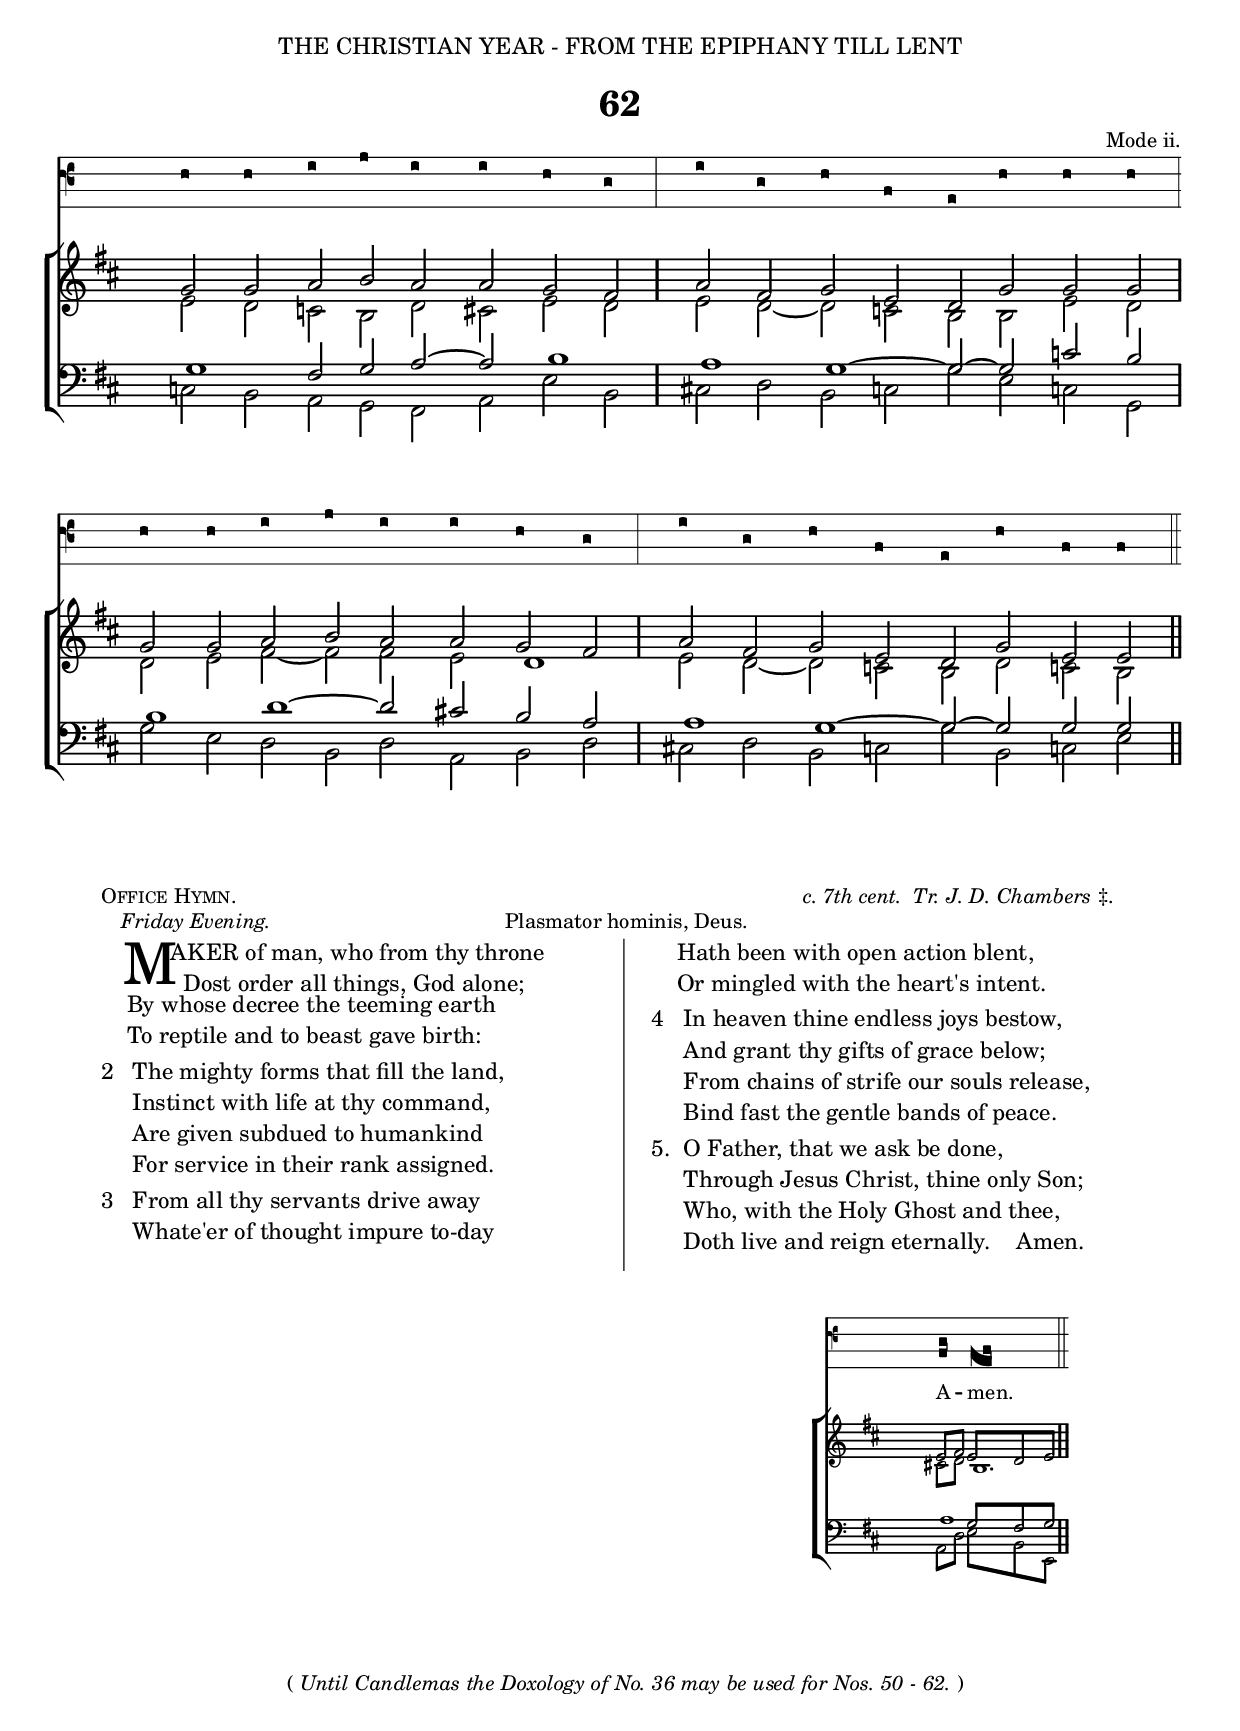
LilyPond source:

%%% 118b.png
%%% Hymn 62  "Maker of man, who from thy throne"
%%% Version 2


\version "2.10"

\include "gregorian-init.ly"

\header {
   dedication = \markup { \center-align {  "THE CHRISTIAN YEAR - FROM THE EPIPHANY TILL LENT" \hspace #0.1 } }	
   title = "62"
   arranger = \markup { \raise #0.5 \small { "Mode ii." } }
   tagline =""
}





%%%%%%%%%%     Macro Definitions     %%%%%%%%%%


global = {
   \key d \major
   \time 16/8
   \autoBeamOff
   \set Staff.midiInstrument = "church organ"
}


% *** ln macro: settings for stemless long note which is 2x duration of regular white note    

ln = { \once \override NoteHead #'duration-log = #0 
       \once \override Stem #'stencil = ##f
       \once \override NoteColumn #'force-hshift = #'0.4 }



%%%%%%%%%%     Music     %%%%%%%%%%


plainsong = \relative c { 
   \clef "vaticana-fa2"
   \set fontSize = #3
   
   fis8 fis g a g g fis e \bar "|" g e fis d cis fis fis fis \bar "|" \break
   fis fis g a g g fis e \bar "|" g e fis d cis fis d d \bar "||" \break } 

soprano = \relative c' {

   g'8 g a b a a g fis \bar "|"a fis g e d g g g \bar "|" \break
   g g a b a a g fis \bar "|"a fis g e d g e e \bar "||" \break }

alto = \relative c' {
	
   e8 d c b d cis e d \bar "|" e d~ d c b b e d \bar "|"
   d e \once \override Slur #'extra-offset = #'( 0.0 . -0.2 ) fis~ fis fis e \ln d4 \bar "|" e8 d~ d c b d c! b \bar "||" \break }

tenor = \relative c { 
	\clef bass

   \ln g'4 fis8 g a~ a \ln b4 \bar "|" \ln a4 \ln g4~ g8~ g c b \bar "|"
   \ln b4 \ln d4~ d8 cis! b a \bar "|" \ln a4 \ln g4~ g8~ g g g \bar "||" \break }

bass = \relative c { 
	\clef bass
	
   c8 b a g fis a e' b \bar "|" cis d b c g' e c! g \bar "|"
   g' e d b d a b d \bar "|" cis! d b c g' b, c! e \bar "||" \break }



%%%%%%%%%%     Score block     %%%%%%%%%%


#(ly:set-option 'point-and-click #f)


\book {


\paper {
   #(set-paper-size "a4")
   print-page-number = ##f
   ragged-bottom=##f
   ragged-last-bottom=##f
}


\score { <<
   \new VaticanaStaff { \plainsong }
   \new ChoirStaff <<
      \new Staff = "upper" <<
         \context Voice = sopranos { \voiceOne \global \soprano }
         \context Voice = altos    { \voiceTwo \global \alto } >> 
      \new Staff = "lower" <<
         \context Voice = tenors   { \voiceOne \global \tenor }
         \context Voice = bass     { \voiceTwo \global \bass } >>
   >>  
>>


\layout {

   ragged-right = ##f
   % *** makes sure last system spreads right across the page
   ragged-last = ##f

\context { \Score 
   \remove "Bar_number_engraver"
   % *** uncomment this to remove system start bar 
   % \override SystemStartBar #'stencil = ##f 
   \remove "Mark_engraver"
}

 \context { \VaticanaStaff
   % *** Increases distance between lines of staff  
   \override StaffSymbol #'staff-space = #1.6            
   % *** Changes staff to black instead of default red
   \revert StaffSymbol #'color
   % *** Makes clef bigger       
   \override Clef #'font-size = #3
   % *** Would make ledger lines black, if there were any
   \revert LedgerLineSpanner #'color
   % *** Makes terminal barline visible 
   \override BarLine #'transparent = ##f 
   \remove Custos_engraver
   \override KeySignature #'transparent = ##t
   \override Accidental  #'transparent = ##t
   % *** needed for certain tweaks   
   \consists "Mark_engraver"
}

\context { \Staff 
   \consists "Mark_engraver" 
   \override TimeSignature #'transparent = ##t
   % *** Needed to produce beamed minims - which are quavers in disguise
   \override NoteHead #'duration-log = #1 
   \override Stem #'flag-style = #'no-flag 
}

} % end layout 
 
} % end score 



%%%%%%%%%%     Lyrics     %%%%%%%%%%


\markup {
   % change number as necessary to centre lyrics block
   \hspace #34   


\column { 

% whole lyrics block is formatted into a single column

% heading section
   \line { \lower #0.5 \small { \hspace #-30 \smallCaps "Office Hymn." \hspace #54 \italic "c. 7th cent.  Tr. J. D. Chambers" \normal-text "‡." } } 
   \line { \small { \hspace #-28 \italic "Friday Evening." \hspace #22 "Plasmator hominis, Deus." } }
   % *** inserts vertical space between lines
   % \hspace #0.1
   
% lyrics section 1: double column of verses
% Create a line made up of two columns of verse separated by a vertical line
   \line {
         % first column of verse  
            % return to LH margin
            \hspace #-30
         \column {  
                 \line { \hspace #2.2 
                         % *** Drop Cap goes here
                         \column { \lower #2.4 \fontsize #8 "M" }
                         % *** adjust if rest of line is too far from Drop Cap - left is negative
                         \hspace #-1.3    
		         \column { \raise #0.0 "AKER of man, who from thy throne"
                                               "  Dost order all things, God alone;" } }          


                 \line { \hspace #2.5  %%adjust hspace until this line left edge is flush with Drop Cap
                         \lower  #1.56  %%adjust this until the line spacing looks right
		         \column { "By whose decree the teeming earth"
                                   "To reptile and to beast gave birth:" } }


                 \hspace #1 
           	 \line { "2  " \column { "The mighty forms that fill the land,"
                                         "Instinct with life at thy command,"
                                         "Are given subdued to humankind"
                                         "For service in their rank assigned." } }

                 \hspace #1 
           	 \line { "3  " \column { "From all thy servants drive away"
                                         "Whate'er of thought impure to-day" } }                 

                 } % end first column of verse



         % create some space between first column of verse and the vertical line
         \hspace #7


         % vertical line	
         \column { \filled-box #'(0.0 . 0.1) #'(-30 . 2) #0 }


         % second column of verse
         \column { \line { \hspace #2 "   " \column { "Hath been with open action blent,"
                                                      "Or mingled with the heart's intent." } }


                   \hspace #1 
           	   \line { \hspace #2 "4  " \column { "In heaven thine endless joys bestow,"
                                                      "And grant thy gifts of grace below;"
                                                      "From chains of strife our souls release,"
                                                      "Bind fast the gentle bands of peace." } }

		   \hspace #1 
         	   \line { \hspace #2 "5. " \column { "O Father, that we ask be done,"
                                                      "Through Jesus Christ, thine only Son;"
                                                      "Who, with the Holy Ghost and thee,"
                                                      "Doth live and reign eternally.    Amen." } }
 
                 } % end second column of verse

   } % end master line

} % end column that is entire lyrics block

} % end markup



%%%%%%%%%%     Midi Block     %%%%%%%%%%

%%% A separate score block to generate the midi minus the plainsong voice
%%% Since minims are quavers in disguise, tempo has to be set accordingly, tempo set to 2=80

\score {	
   \new ChoirStaff <<
      \new Staff = "upper" <<
         \context Voice = sopranos {\voiceOne \global \soprano }
         \context Voice = altos {\voiceTwo \global \alto }
                           >> 
      \new Staff = "lower" <<
         \context Voice = tenors {\voiceOne \global \tenor }
         \context Voice = bass {\voiceTwo \global \bass }
	                   >> 
		   >>  
\midi { \context { \Score tempoWholesPerMinute = #(ly:make-moment 80 8) } } 

} % end midi score



%%%%%%%%%%     Amen Block     %%%%%%%%%%

	
\score { <<

\new VaticanaStaff <<
   \new VaticanaVoice = "plainsongamen" { 
      \set Score.timing = ##f
      \set fontSize = #3
      % *** makes clef bigger
      \override Staff.Clef #'#'font-size = #3
      \clef "vaticana-fa2"
      \override Staff.StaffSymbol #'staff-space = #1.6
	 
      \relative c { 
      \[ d8 \pes e8 \] 
      \[ \override NoteHead #'extra-offset = #'(0.0 . -0.1 ) d8 
         \override NoteHead #'extra-offset = #'(-0.38 . 0) \flexa  c8 \pes 
         \override NoteHead #'extra-offset = #'(0.0 . 0.0 ) d8 \] } }
                      >>

\new ChoirStaff <<
   \new Staff = upper << 
      \new Voice = "sopranos"  { \relative c' { \global \voiceOne e8[ fis8] e8[ d8 e8] \bar "||" } }
      \new Voice = "altos"     { \relative c' { \global \voiceTwo cis!8[ d8] \ln b4. \bar "||" } } >>

      \new Lyrics \lyricsto sopranos { \set alignAboveContext = #"upper" \override LyricText #'font-size = #-1 { A -- men. } } 

      \new Staff = lower <<
         \new Voice = "tenors" { \relative c { \global \clef bass \voiceThree \ln a'4 g8[ fis8 g8] \bar "||" } }
         \new Voice = "basses" { \relative c { \global \clef bass \voiceFour a8[ d8] e8[ b8 e,8] \bar "||" } } >> 
>> % choirstaff bracket

>> % score bracket

% *** creates space between end of lyrics and amen score
\header { breakbefore = ##f piece = " " opus = " " }


\layout {
   indent = 13\cm
   raggedright = ##t
   ragged-bottom = ##t
   packed = ##f

\context { \Score 
   \override TimeSignature #'transparent = ##t
   % *** controls the amount of space between notes on the staff
   \override SeparationItem #'padding = #2 
}
     
\context { \VaticanaStaff 
   \revert StaffSymbol #'color
   \revert LedgerLineSpanner #'color
   \override BarLine #'transparent = ##f 
} 

\context { \Staff 
   \override VerticalAxisGroup #'minimum-Y-extent = #'( -2 . 2) 
   fontSize = #-3 
   \override StaffSymbol #'staff-space = #(magstep -2)
   \override NoteHead #'duration-log = #1
   \override Stem #'flag-style = #'no-flag
}

} % end amen layout

} % end amen score

\markup { \hspace #22 \small { "(" \italic { Until Candlemas the Doxology of No. 36 may be used for Nos. 50 - 62. } \normal-text ")" } }

% *** Separate Score block for Amen midi
% *** Score comprises 1/8 notes masquerading as 1/2 notes, so tempo has to be adjusted accordingly, tempo set to 2=80

\score {  
   \new ChoirStaff <<
      \new Staff = upper << 
          \new Voice = "sopranos" { \relative c' { \global \voiceOne d8[ e8] d8[ c8 d8] \bar "||" } }
	  \new Voice = "altos"    { \relative c' { \global \voiceTwo a8[ c8] \ln a4 ~ a8  \bar "||" } } >>

      \new Staff = lower <<
	 \new Voice = "tenors"    { \relative c { \clef bass \global \voiceThree f8[ g8] f8[ e8 f8] \bar "||" } }
	 \new Voice = "basses"    { \relative c { \clef bass \global \voiceFour d8[ c8] d8[ a8 d,8] \bar "||" } } >>
>> % choir staff bracket


\midi { \context { \Score tempoWholesPerMinute = #(ly:make-moment 80 8) } } 

} % end midi score


} % end book